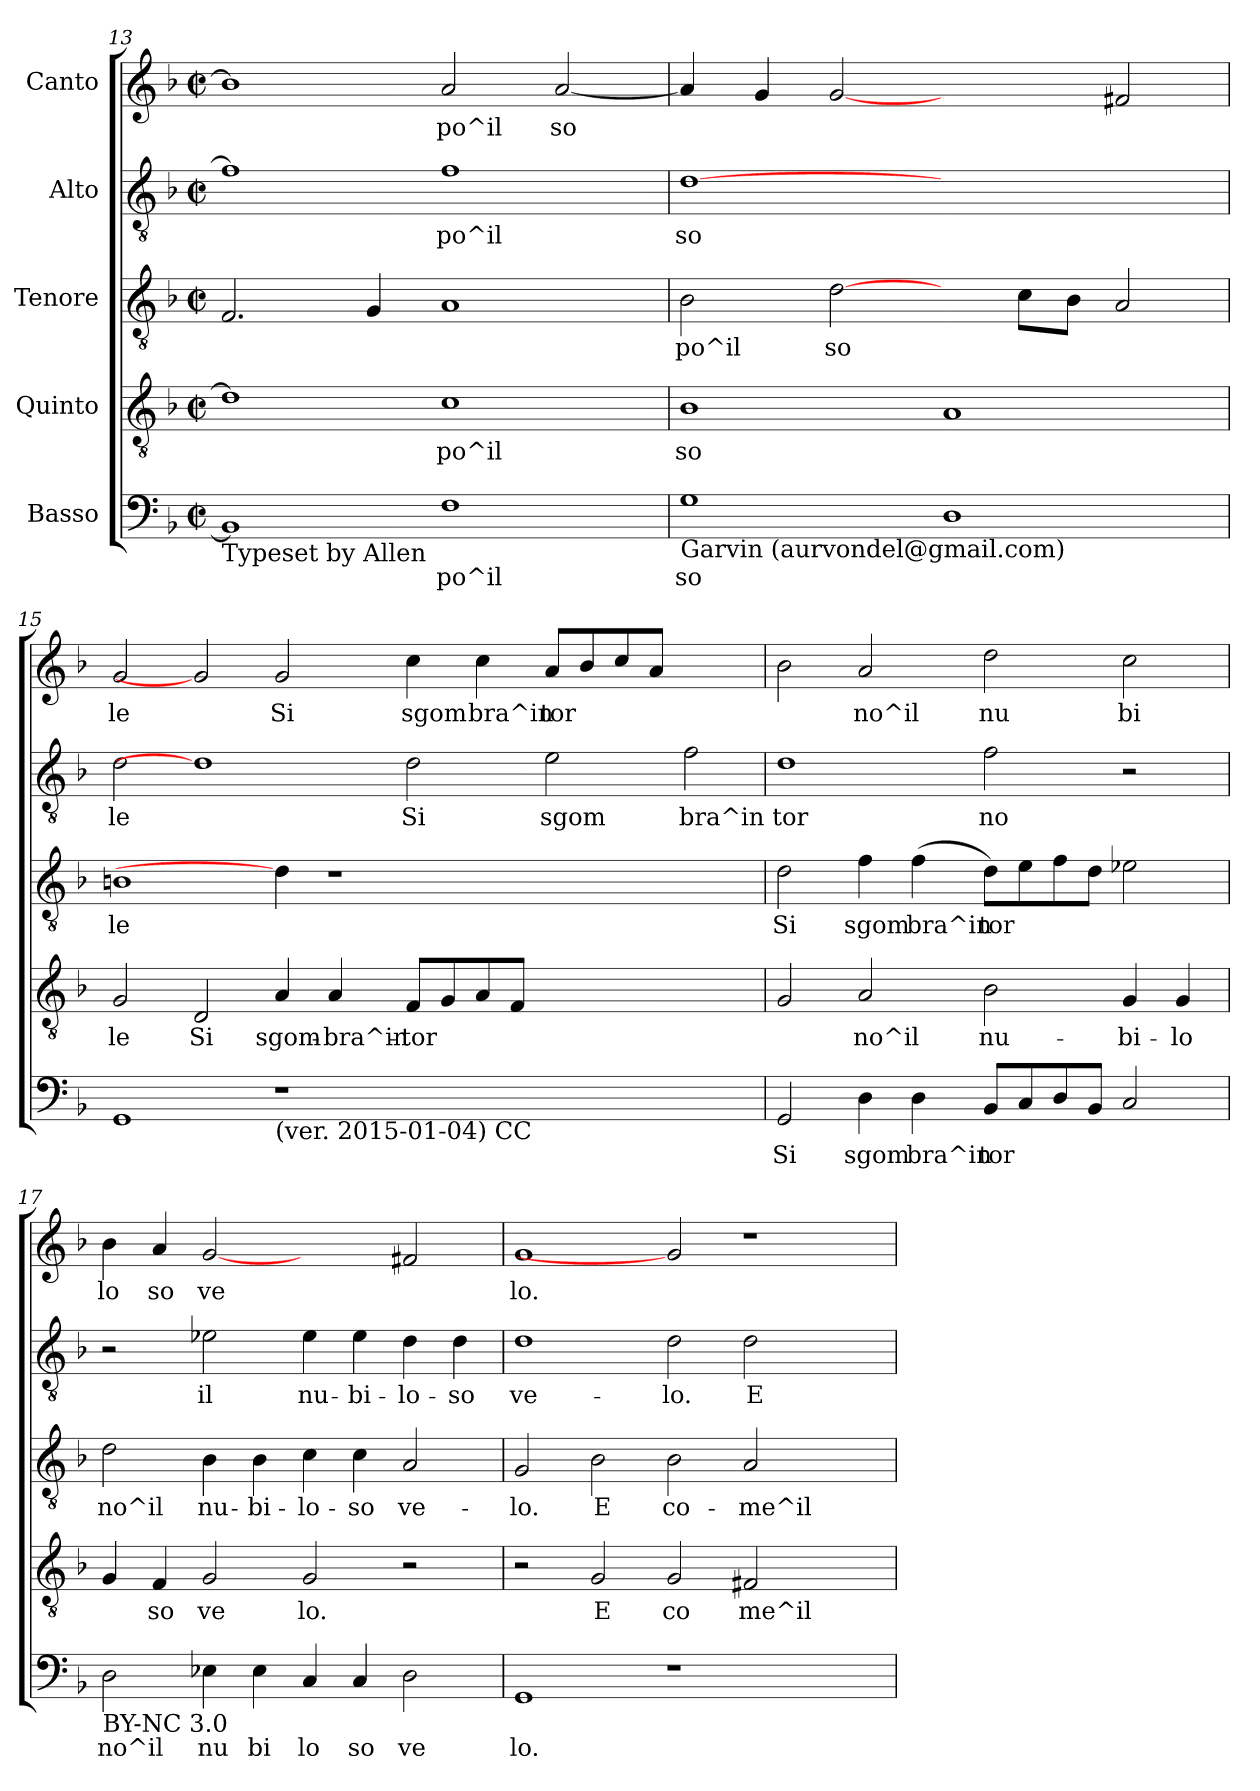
**kern	**text	**kern	**text	**kern	**text	**kern	**text	**kern	**text
*part5	*part5	*part4	*part4	*part3	*part3	*part2	*part2	*part1	*part1
*staff5	*staff5	*staff4	*staff4	*staff3	*staff3	*staff2	*staff2	*staff1	*staff1
*I"Basso	*	*I"Quinto	*	*I"Tenore	*	*I"Alto	*	*I"Canto	*
*clefF4	*	*clefGv2	*	*clefGv2	*	*clefGv2	*	*clefG2	*
*k[b-]	*	*k[b-]	*	*k[b-]	*	*k[b-]	*	*k[b-]	*
*F:	*	*F:	*	*F:	*	*F:	*	*F:	*
*M2/2	*	*M2/2	*	*M2/2	*	*M2/2	*	*M2/2	*
*met(c|)	*	*met(c|)	*	*met(c|)	*	*met(c|)	*	*met(c|)	*
=13	=13	=13	=13	=13	=13	=13	=13	=13	=13
!LO:TX:b:t=Typeset by Allen	!	!	!	!	!	!	!	!	!
!	!LO:LY:b:cj	!	!LO:LY:b:cj	!	!LO:LY:b:cj	!	!LO:LY:b:cj	!	!LO:LY:b:cj
1BB-]	.	1d]	--	2.F/	.	1f]	.	1b-]	.
!	!	!	!	!	!LO:LY:b:cj	!	!	!	!
.	.	.	.	4G/	.	.	.	.	.
!	!LO:LY:b:cj	!	!LO:LY:b:cj	!	!LO:LY:b:cj	!	!LO:LY:b:cj	!	!LO:LY:b:cj
1F	po^il	1c	-po^il	1A	.	1f	po^il	2a/	po^il
!	!	!	!	!	!	!	!	!	!LO:LY:b:cj
.	.	.	.	.	.	.	.	[<2a/	so
=14	=14	=14	=14	=14	=14	=14	=14	=14	=14
!LO:TX:b:t=Garvin (aurvondel@gmail.com)	!	!	!	!	!	!	!	!	!
!	!LO:LY:b:cj	!	!LO:LY:b:cj	!	!LO:LY:b:cj	!	!LO:LY:b:cj	!	!LO:LY:b:cj
1G	so	1B-	so-	2B-\	po^il	[1d	so	4a/]	.
!	!	!	!	!	!	!	!	!	!LO:LY:b:cj
.	.	.	.	.	.	.	.	4g/	.
!	!	!	!	!	!LO:LY:b:cj	!	!	!	!LO:LY:b:cj
.	.	.	.	[2d\	so	.	.	[2g	.
!	!LO:LY:b:cj	!	!LO:LY:b:cj	!	!	!	!	!	!
1D	.	1A	--	4ryy	.	1ryy	.	2ryy	.
!	!	!	!	!	!LO:LY:b:cj	!	!	!	!
.	.	.	.	8c\L	.	.	.	.	.
!	!	!	!	!	!LO:LY:b:cj	!	!	!	!
.	.	.	.	8B-\J	.	.	.	.	.
!	!	!	!	!	!LO:LY:b:cj	!	!	!	!LO:LY:b:cj
.	.	.	.	2A/	.	.	.	2f#/	.
=15	=15	=15	=15	=15	=15	=15	=15	=15	=15
!	!	!	!LO:LY:b:cj	!	!LO:LY:b:cj	!	!LO:LY:b:cj	!	!LO:LY:b:cj
1GG	.	2G/	-le	1Bn	le	2d\	le	2g/	le
!	!	!	!LO:LY:b:cj	!	!	!	!	!	!
.	.	2D/	Si	.	.	1d]	.	2g]	.
!LO:TX:b:t=(ver. 2015-01-04) CC	!	!	!	!	!	!	!	!	!
!	!	!	!LO:LY:b:cj	!	!	!	!	!	!LO:LY:b:cj
1r	.	4A/	sgom-	4d\]	.	.	.	2g/	Si
!	!	!	!LO:LY:b:cj	!	!	!	!	!	!
.	.	4A/	-bra^in-	1r	.	.	.	.	.
!	!	!	!LO:LY:b:cj	!	!	!	!LO:LY:b:cj	!	!LO:LY:b:cj
.	.	8F/L	-tor-	.	.	2d\	Si	4cc\	sgom
!	!	!	!LO:LY:b:cj	!	!	!	!	!	!
.	.	8G/	--	.	.	.	.	.	.
!	!	!	!LO:LY:b:cj	!	!	!	!	!	!LO:LY:b:cj
.	.	8A/	--	.	.	.	.	4cc\	bra^in
!	!	!	!LO:LY:b:cj	!	!	!	!	!	!
.	.	8F/J	--	.	.	.	.	.	.
!	!	!	!	!	!	!	!LO:LY:b:cj	!	!LO:LY:b:cj
1ryy	.	1ryy	.	.	.	2e\	sgom	8a/L	tor
!	!	!	!	!	!	!	!	!	!LO:LY:b:cj
.	.	.	.	.	.	.	.	8b-/	.
!	!	!	!	!	!	!	!	!	!LO:LY:b:cj
.	.	.	.	2.ryy	.	.	.	8cc/	.
!	!	!	!	!	!	!	!	!	!LO:LY:b:cj
.	.	.	.	.	.	.	.	8a/J	.
!	!	!	!	!	!	!	!LO:LY:b:cj	!	!
.	.	.	.	.	.	2f\	bra^in	2ryy	.
=16	=16	=16	=16	=16	=16	=16	=16	=16	=16
!	!LO:LY:b:cj	!	!LO:LY:b:cj	!	!LO:LY:b:cj	!	!LO:LY:b:cj	!	!LO:LY:b:cj
2GG/	Si	2G/	--	2d\	Si	1d	tor	2b-\	.
!	!LO:LY:b:cj	!	!LO:LY:b:cj	!	!LO:LY:b:cj	!	!	!	!LO:LY:b:cj
4D\	sgom	2A/	-no^il	4f\	sgom	.	.	2a/	no^il
!	!LO:LY:b:cj	!	!	!	!LO:LY:b:cj	!	!	!	!
4D\	bra^in	.	.	(<4f\	bra^in	.	.	.	.
!	!LO:LY:b:cj	!	!LO:LY:b:cj	!	!LO:LY:b:cj	!	!LO:LY:b:cj	!	!LO:LY:b:cj
8BB-/L	tor	2B-\	nu-	8d\L)	tor	2f\	no	2dd\	nu
!	!LO:LY:b:cj	!	!	!	!LO:LY:b:cj	!	!	!	!
8C/	.	.	.	8e\	.	.	.	.	.
!	!LO:LY:b:cj	!	!	!	!LO:LY:b:cj	!	!	!	!
8D/	.	.	.	8f\	.	.	.	.	.
!	!LO:LY:b:cj	!	!	!	!LO:LY:b:cj	!	!	!	!
8BB-/J	.	.	.	8d\J	.	.	.	.	.
!	!LO:LY:b:cj	!	!LO:LY:b:cj	!	!LO:LY:b:cj	!	!	!	!LO:LY:b:cj
2C/	.	4G/	-bi-	2e-X\	.	2r	.	2cc\	bi
!	!	!	!LO:LY:b:cj	!	!	!	!	!	!
.	.	4G/	-lo-	.	.	.	.	.	.
!!LO:PB:g=z
=17	=17	=17	=17	=17	=17	=17	=17	=17	=17
!LO:TX:b:t=BY-NC 3.0	!	!	!	!	!	!	!	!	!
!	!LO:LY:b:cj	!	!LO:LY:b:cj	!	!LO:LY:b:cj	!	!	!	!LO:LY:b:cj
2D\	no^il	4G/	--	2d\	no^il	2r	.	4b-\	lo
!	!	!	!LO:LY:b:cj	!	!	!	!	!	!LO:LY:b:cj
.	.	4F/	-so	.	.	.	.	4a/	so
!	!LO:LY:b:cj	!	!LO:LY:b:cj	!	!LO:LY:b:cj	!	!LO:LY:b:cj	!	!LO:LY:b:cj
4E-X\	nu	2G/	ve	4B-\	nu-	2e-X\	il	[2g	ve
!	!LO:LY:b:cj	!	!	!	!LO:LY:b:cj	!	!	!	!
4E-\	bi	.	.	4B-\	-bi-	.	.	.	.
!	!LO:LY:b:cj	!	!LO:LY:b:cj	!	!LO:LY:b:cj	!	!LO:LY:b:cj	!	!
4C/	lo	2G/	lo.	4c\	-lo-	4e-\	nu-	2ryy	.
!	!LO:LY:b:cj	!	!	!	!LO:LY:b:cj	!	!LO:LY:b:cj	!	!
4C/	so	.	.	4c\	-so	4e-\	-bi-	.	.
!	!LO:LY:b:cj	!	!	!	!LO:LY:b:cj	!	!LO:LY:b:cj	!	!LO:LY:b:cj
2D\	ve	2r	.	2A/	ve-	4d\	-lo-	2f#/	.
!	!	!	!	!	!	!	!LO:LY:b:cj	!	!
.	.	.	.	.	.	4d\	-so	.	.
=18	=18	=18	=18	=18	=18	=18	=18	=18	=18
!	!LO:LY:b:cj	!	!	!	!LO:LY:b:cj	!	!LO:LY:b:cj	!	!LO:LY:b:cj
1GG	lo.	2r	.	2G/	-lo.	1d	ve-	1g	lo.
!	!	!	!LO:LY:b:cj	!	!LO:LY:b:cj	!	!	!	!
.	.	2G/	E	2B-\	E	.	.	.	.
!	!	!	!LO:LY:b:cj	!	!LO:LY:b:cj	!	!LO:LY:b:cj	!	!
1r	.	2G/	co	2B-\	co-	2d\	-lo.	2g]	.
!	!	!	!LO:LY:b:cj	!	!LO:LY:b:cj	!	!LO:LY:b:cj	!	!
.	.	2F#X/	me^il	2A/	-me^il	2d\	E	1r	.
2ryy	.	2ryy	.	2ryy	.	2ryy	.	.	.
=	=	=	=	=	=	=	=	=	=
*-	*-	*-	*-	*-	*-	*-	*-	*-	*-
